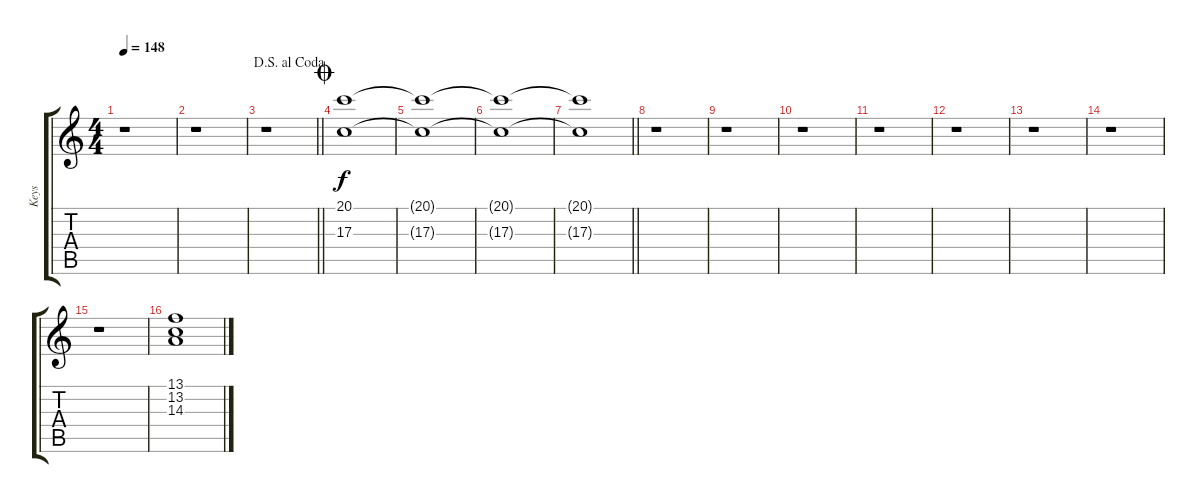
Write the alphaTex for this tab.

\track ("Keys" "Keys") {instrument stringensemble2}
\staff {score tabs}
\tuning (E4 B3 G3 D3 A2 E2) {hide}
\ts (4 4)
\tempo 148
\clef g2
\ks c
r.1{dy f} |
r.1 |
\jump dalsegnoalcoda
\barLineRight lightlight
r.1 |
\jump coda
(20.1 17.3).1 |
(20.1{t} 17.3{t}).1 |
(20.1{t} 17.3{t}).1 |
\barLineRight lightlight
(20.1{t} 17.3{t}).1 |
r.1 |
r.1 |
r.1 |
r.1 |
r.1 |
r.1 |
r.1 |
r.1 |
(13.1 13.2 14.3).1
